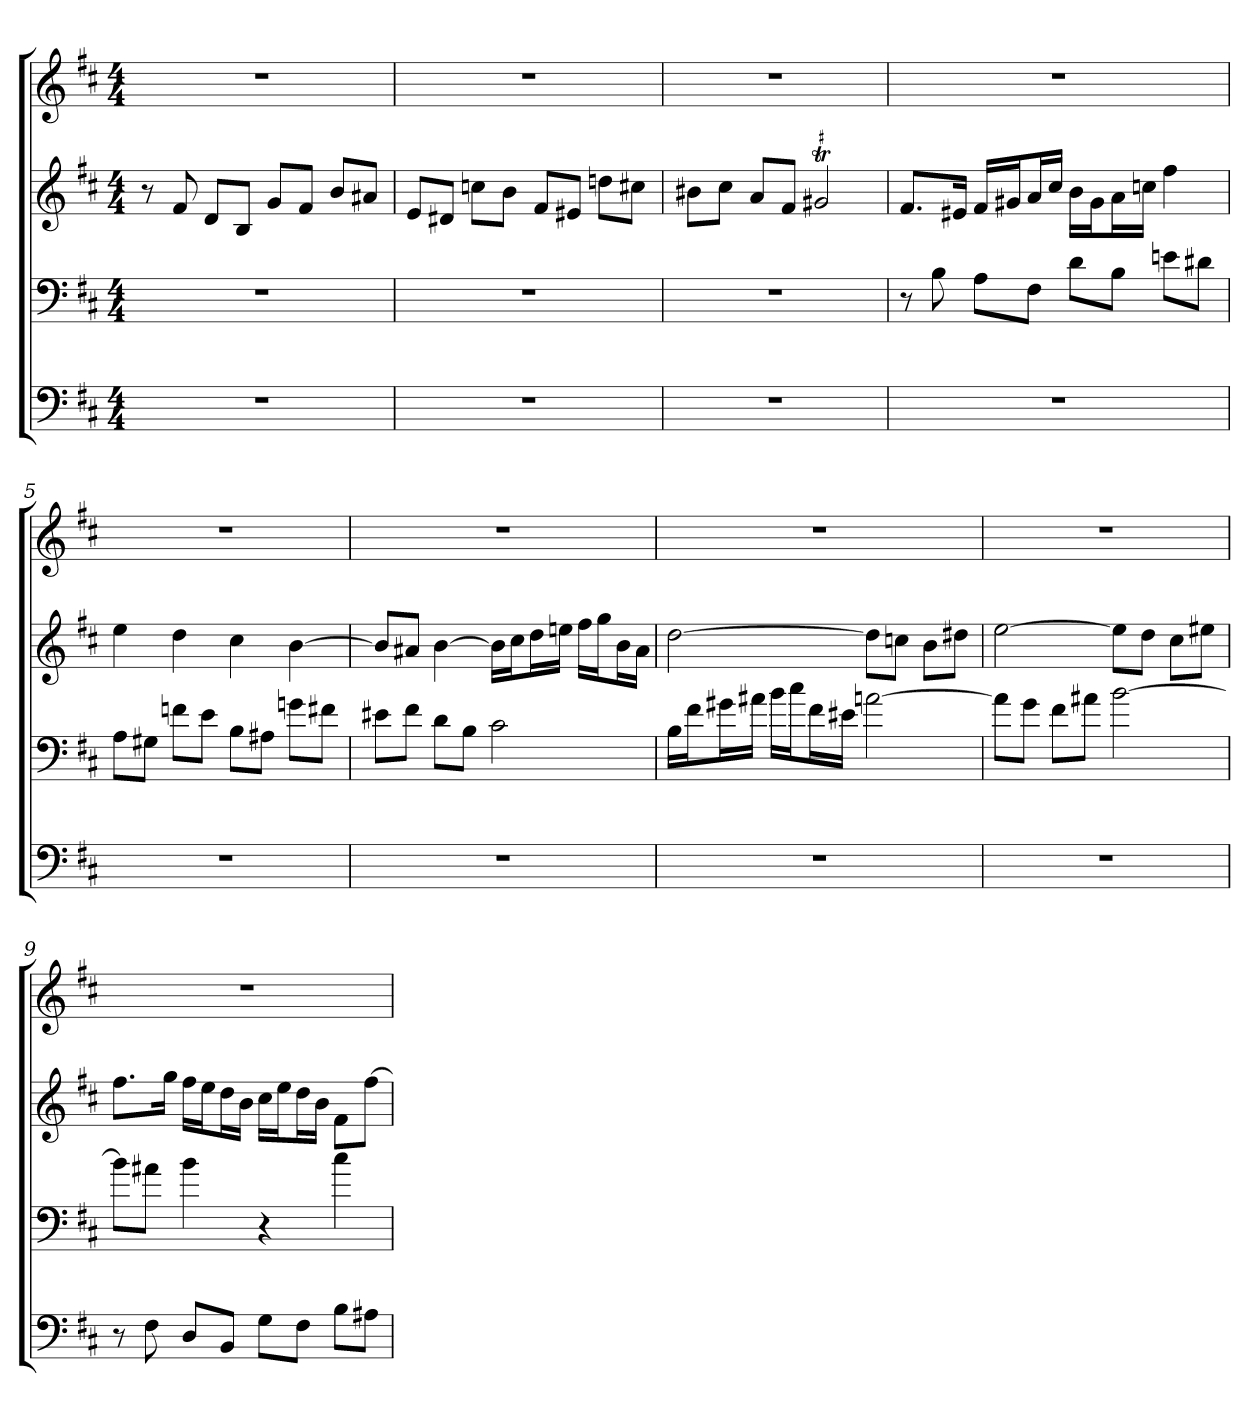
**kern	**kern	**kern	**kern
*part4	*part3	*part2	*part1
*staff4	*staff3	*staff2	*staff1
*clefF4	*clefF4	*clefG2	*clefG2
*k[f#c#]	*k[f#c#]	*k[f#c#]	*k[f#c#]
*b:	*b:	*b:	*b:
*M4/4	*M4/4	*M4/4	*M4/4
=1	=1	=1	=1
1r	1r	8r	1r
.	.	8f#	.
.	.	8d/L	.
.	.	8B/J	.
.	.	8g/L	.
.	.	8f#/J	.
.	.	8b/L	.
.	.	8a#X/J	.
=2	=2	=2	=2
1r	1r	8e/L	1r
.	.	8d#X/J	.
.	.	8ccn\L	.
.	.	8b\J	.
.	.	8f#/L	.
.	.	8e#X/J	.
.	.	8ddn\L	.
.	.	8cc#X\J	.
=3	=3	=3	=3
1r	1r	8b#X\L	1r
.	.	8cc#\J	.
.	.	8a/L	.
.	.	8f#/J	.
!	!	!LO:TR:acc=#	!
.	.	2g#XT	.
=4	=4	=4	=4
1r	8r	8.f#/L	1r
.	8B	.	.
.	.	16e#X/Jk	.
.	8A\L	16f#/LL	.
.	.	16g#X/J	.
.	8F#\J	16a/L	.
.	.	16cc#/JJ	.
.	8d\L	16b\LL	.
.	.	16g#\J	.
.	8B\J	16a\L	.
.	.	16ccn\JJ	.
.	8en\L	4ff#	.
.	8d#X\J	.	.
=5	=5	=5	=5
1r	8A\L	4ee	1r
.	8G#X\J	.	.
.	8fn\L	4dd	.
.	8e\J	.	.
.	8B\L	4cc#	.
.	8A#X\J	.	.
.	8gn\L	[4b	.
.	8f#X\J	.	.
=6	=6	=6	=6
1r	8e#X\L	8b/L]	1r
.	8f#\J	8a#X/J	.
.	8d\L	[4b	.
.	8B\J	.	.
.	2c#	16b\LL]	.
.	.	16cc#\J	.
.	.	16dd\L	.
.	.	16een\JJ	.
.	.	16ff#\LL	.
.	.	16gg\J	.
.	.	16b\L	.
.	.	16a#\JJ	.
=7	=7	=7	=7
1r	16B\LL	[2dd	1r
.	16f#\J	.	.
.	16g#X\L	.	.
.	16a#X\JJ	.	.
.	16b\LL	.	.
.	16cc#\J	.	.
.	16f#\L	.	.
.	16e#X\JJ	.	.
.	[2an	8dd\L]	.
.	.	8ccn\J	.
.	.	8b\L	.
.	.	8dd#X\J	.
=8	=8	=8	=8
1r	8a\L]	[2ee	1r
.	8g\J	.	.
.	8f#\L	.	.
.	8a#X\J	.	.
.	[2b	8ee\L]	.
.	.	8dd\J	.
.	.	8cc#\L	.
.	.	8ee#X\J	.
=9	=9	=9	=9
8r	8b\L]	8.ff#\L	1r
8F#	8a#X\J	.	.
.	.	16gg\Jk	.
8D/L	4b	16ff#\LL	.
.	.	16ee\J	.
8BB/J	.	16dd\L	.
.	.	16b\JJ	.
8G\L	4r	16cc#\LL	.
.	.	16ee\J	.
8F#\J	.	16dd\L	.
.	.	16b\JJ	.
8B\L	4cc#	8f#\L	.
8A#X\J	.	[8ff#\J	.
=	=	=	=
*-	*-	*-	*-
